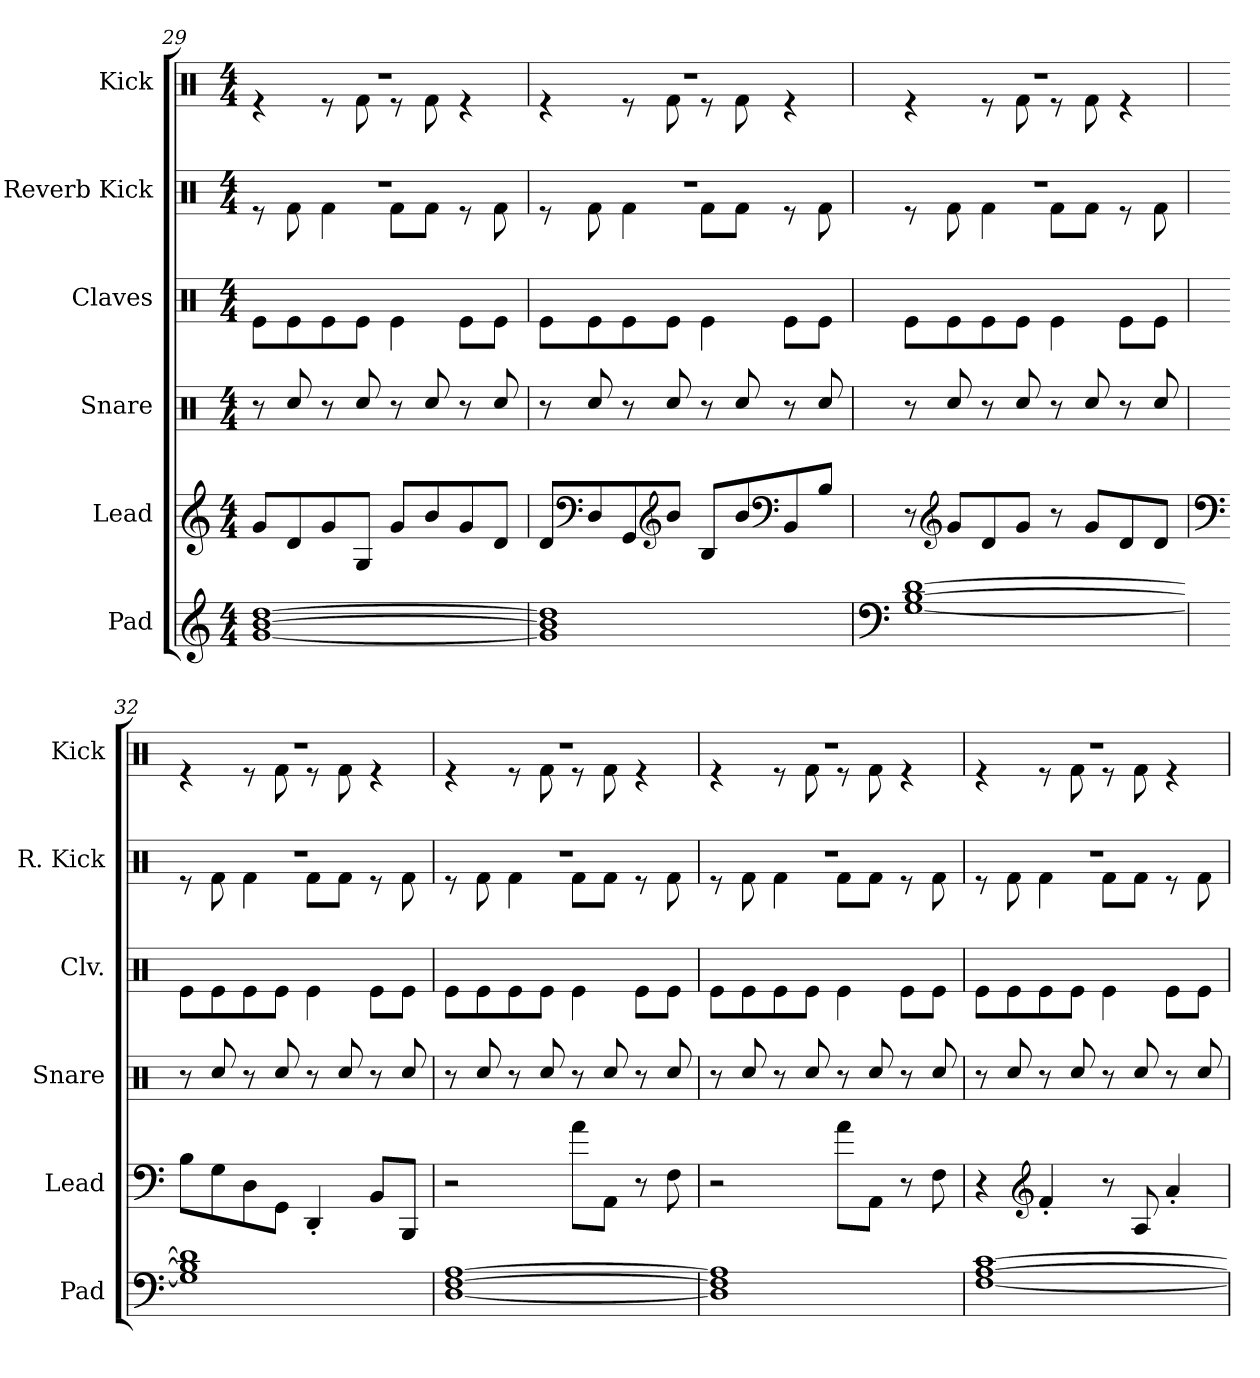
**kern	**kern	**kern	**kern	**kern	**kern
*part6	*part5	*part4	*part3	*part2	*part1
*staff6	*staff5	*staff4	*staff3	*staff2	*staff1
*I"Pad	*I"Lead	*I"Snare	*I"Claves	*I"Reverb Kick	*I"Kick
*I'Pad	*I'Lead	*I'Snare	*I'Clv.	*I'R. Kick	*I'Kick
*clefG2	*clefG2	*clefX	*clefX	*clefX	*clefX
*k[]	*k[]	*k[]	*k[]	*k[]	*k[]
*M4/4	*M4/4	*M4/4	*M4/4	*M4/4	*M4/4
=29	=29	=29	=29	=29	=29
*	*	*	*	*^	*^
[1g [1b [1dd	8g/L	8r	8Re\L	1r	8r	1r	4r
.	8d/	8Rcc/	8Re\	.	8Rf\	.	.
.	8g/	8r	8Re\	.	4Rf\	.	8r
.	8G/J	8Rcc/	8Re\J	.	.	.	8Rf\
.	8g/L	8r	4Re\	.	8Rf\L	.	8r
.	8b/	8Rcc/	.	.	8Rf\J	.	8Rf\
.	8g/	8r	8Re\L	.	8r	.	4r
.	8d/J	8Rcc/	8Re\J	.	8Rf\	.	.
=30	=30	=30	=30	=30	=30	=30	=30
1g] 1b] 1dd]	8d/L	8r	8Re\L	1r	8r	1r	4r
*	*clefF4	*	*	*	*	*	*
.	8D/	8Rcc/	8Re\	.	8Rf\	.	.
.	8GG/	8r	8Re\	.	4Rf\	.	8r
*	*clefG2	*	*	*	*	*	*
.	8b/J	8Rcc/	8Re\J	.	.	.	8Rf\
.	8B/L	8r	4Re\	.	8Rf\L	.	8r
.	8b/	8Rcc/	.	.	8Rf\J	.	8Rf\
*	*clefF4	*	*	*	*	*	*
.	8BB/	8r	8Re\L	.	8r	.	4r
.	8B/J	8Rcc/	8Re\J	.	8Rf\	.	.
!!LO:LB:g=z	!!
=31	=31	=31	=31	=31	=31	=31	=31
*clefF4	*	*	*	*	*	*	*
[1G [1B [1d	8r	8r	8Re\L	1r	8r	1r	4r
*	*clefG2	*	*	*	*	*	*
.	8g/L	8Rcc/	8Re\	.	8Rf\	.	.
.	8d/	8r	8Re\	.	4Rf\	.	8r
.	8g/J	8Rcc/	8Re\J	.	.	.	8Rf\
.	8r	8r	4Re\	.	8Rf\L	.	8r
.	8g/L	8Rcc/	.	.	8Rf\J	.	8Rf\
.	8d/	8r	8Re\L	.	8r	.	4r
.	8d/J	8Rcc/	8Re\J	.	8Rf\	.	.
=32	=32	=32	=32	=32	=32	=32	=32
*	*clefF4	*	*	*	*	*	*
1G] 1B] 1d]	8B\L	8r	8Re\L	1r	8r	1r	4r
.	8G\	8Rcc/	8Re\	.	8Rf\	.	.
.	8D\	8r	8Re\	.	4Rf\	.	8r
.	8GG\J	8Rcc/	8Re\J	.	.	.	8Rf\
.	4DD'/	8r	4Re\	.	8Rf\L	.	8r
.	.	8Rcc/	.	.	8Rf\J	.	8Rf\
.	8BB/L	8r	8Re\L	.	8r	.	4r
.	8BBB/J	8Rcc/	8Re\J	.	8Rf\	.	.
=33	=33	=33	=33	=33	=33	=33	=33
[1D [1F [1A	2r	8r	8Re\L	1r	8r	1r	4r
.	.	8Rcc/	8Re\	.	8Rf\	.	.
.	.	8r	8Re\	.	4Rf\	.	8r
.	.	8Rcc/	8Re\J	.	.	.	8Rf\
.	8a\L	8r	4Re\	.	8Rf\L	.	8r
.	8AA\J	8Rcc/	.	.	8Rf\J	.	8Rf\
.	8r	8r	8Re\L	.	8r	.	4r
.	8F\	8Rcc/	8Re\J	.	8Rf\	.	.
!!LO:PB:g=z	!!
=34	=34	=34	=34	=34	=34	=34	=34
1D] 1F] 1A]	2r	8r	8Re\L	1r	8r	1r	4r
.	.	8Rcc/	8Re\	.	8Rf\	.	.
.	.	8r	8Re\	.	4Rf\	.	8r
.	.	8Rcc/	8Re\J	.	.	.	8Rf\
.	8a\L	8r	4Re\	.	8Rf\L	.	8r
.	8AA\J	8Rcc/	.	.	8Rf\J	.	8Rf\
.	8r	8r	8Re\L	.	8r	.	4r
.	8F\	8Rcc/	8Re\J	.	8Rf\	.	.
=35	=35	=35	=35	=35	=35	=35	=35
[1F [1A [1c	4r	8r	8Re\L	1r	8r	1r	4r
.	.	8Rcc/	8Re\	.	8Rf\	.	.
*	*clefG2	*	*	*	*	*	*
.	4f'/	8r	8Re\	.	4Rf\	.	8r
.	.	8Rcc/	8Re\J	.	.	.	8Rf\
.	8r	8r	4Re\	.	8Rf\L	.	8r
.	8A/	8Rcc/	.	.	8Rf\J	.	8Rf\
.	4a'/	8r	8Re\L	.	8r	.	4r
.	.	8Rcc/	8Re\J	.	8Rf\	.	.
*	*	*	*	*v	*v	*	*
*	*	*	*	*	*v	*v
=	=	=	=	=	=
*-	*-	*-	*-	*-	*-
